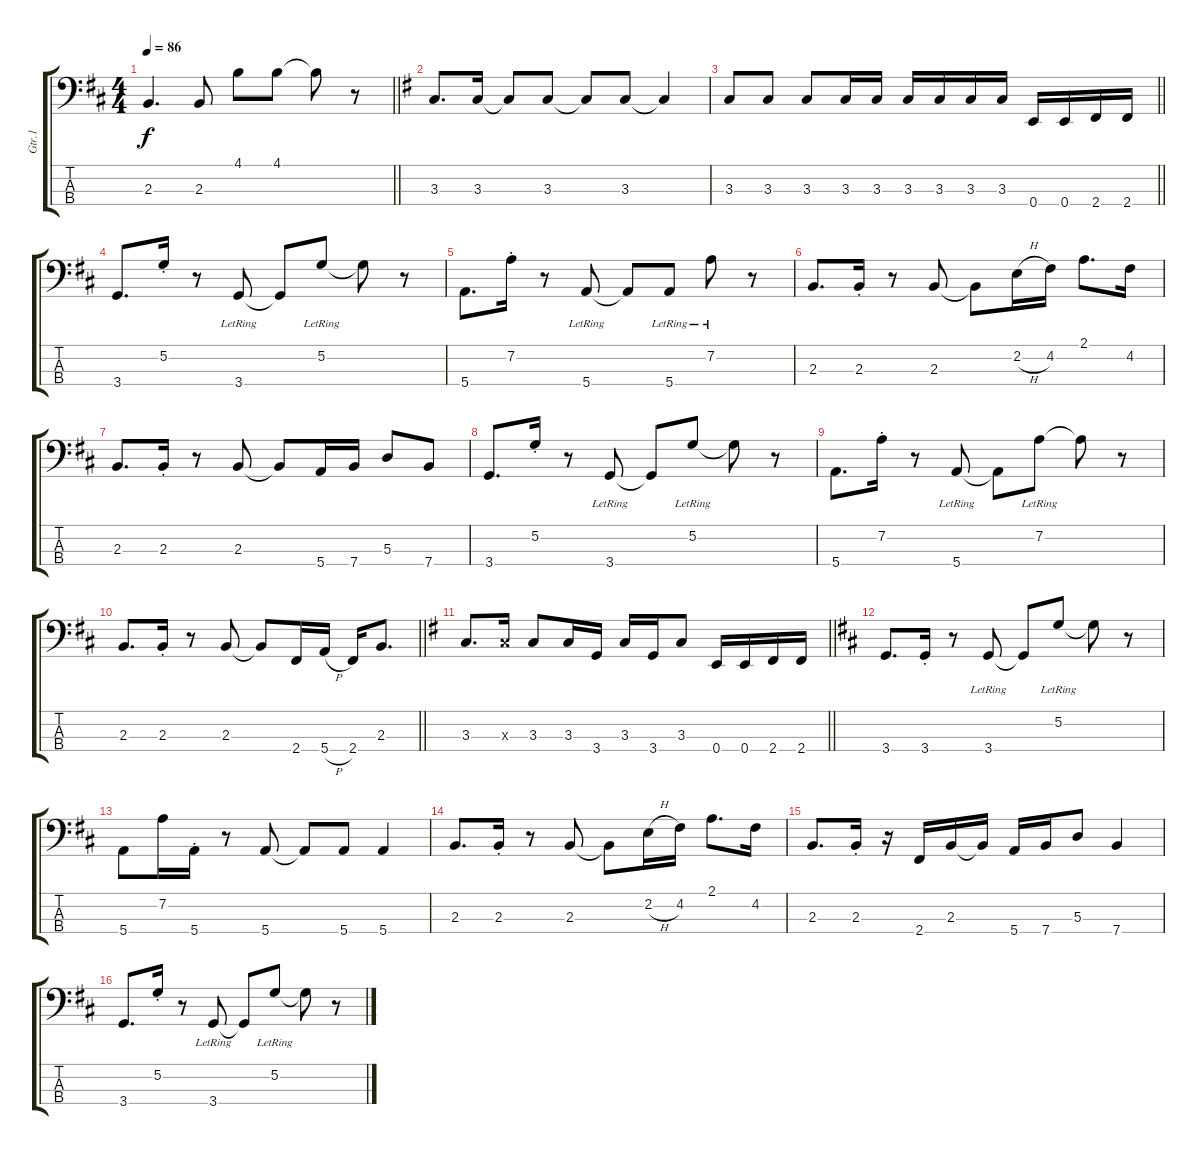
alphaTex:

\track ("Gtr.1" "Gtr.1") {instrument electricbassfinger}
\staff {score tabs}
\tuning (G2 D2 A1 E1) {hide}
\ts (4 4)
\tempo 86
\clef f4
\barLineRight lightlight
\ks d
2.3.4{d dy f} 2.3.8 4.1.8 4.1.8 4.1{t}.8 r.8 |
\ks g
3.3.8{d} 3.3.16 3.3{t}.8 3.3.8 3.3{t}.8 3.3.8 3.3{t}.4 |
\barLineRight lightlight
3.3.8 3.3.8 3.3.8 3.3.16 3.3.16 3.3.16 3.3.16 3.3.16 3.3.16 0.4.16 0.4.16 2.4.16 2.4.16 |
\ks d
3.4.8{d} 5.2{st}.16 r.8 3.4{lr}.8 3.4{t}.8 5.2{lr}.8 5.2{t}.8 r.8 |
5.4.8{d} 7.2{st}.16 r.8 5.4{lr}.8 5.4{t}.8 5.4{lr}.8 7.2{lr}.8 r.8 |
2.3.8{d} 2.3{st}.16 r.8 2.3.8 2.3{t}.8 2.2{h}.16 4.2.16 2.1.8{d} 4.2.16 |
2.3.8{d} 2.3{st}.16 r.8 2.3.8 2.3{t}.8 5.4.16 7.4.16 5.3.8 7.4.8 |
3.4.8{d} 5.2{st}.16 r.8 3.4{lr}.8 3.4{t}.8 5.2{lr}.8 5.2{t}.8 r.8 |
5.4.8{d} 7.2{st}.16 r.8 5.4{lr}.8 5.4{t}.8 7.2{lr}.8 7.2{t}.8 r.8 |
\barLineRight lightlight
2.3.8{d} 2.3{st}.16 r.8 2.3.8 2.3{t}.8 2.4.16 5.4{h}.16 2.4.16 2.3.8{d} |
\barLineRight lightlight
\ks g
3.3.8{d} 3.3{x}.16 3.3.8 3.3.16 3.4.16 3.3.16 3.4.16 3.3.8 0.4.16 0.4.16 2.4.16 2.4.16 |
\ks d
3.4.8{d} 3.4{st}.16 r.8 3.4{lr}.8 3.4{t}.8 5.2{lr}.8 5.2{t}.8 r.8 |
5.4.8 7.2.16 5.4{st}.16 r.8 5.4.8 5.4{t}.8 5.4.8 5.4.4 |
2.3.8{d} 2.3{st}.16 r.8 2.3.8 2.3{t}.8 2.2{h}.16 4.2.16 2.1.8{d} 4.2.16 |
2.3.8{d} 2.3{st}.16 r.16 2.4.16 2.3.16 2.3{t}.16 5.4.16 7.4.16 5.3.8 7.4.4 |
3.4.8{d} 5.2{st}.16 r.8 3.4{lr}.8 3.4{t}.8 5.2{lr}.8 5.2{t}.8 r.8
